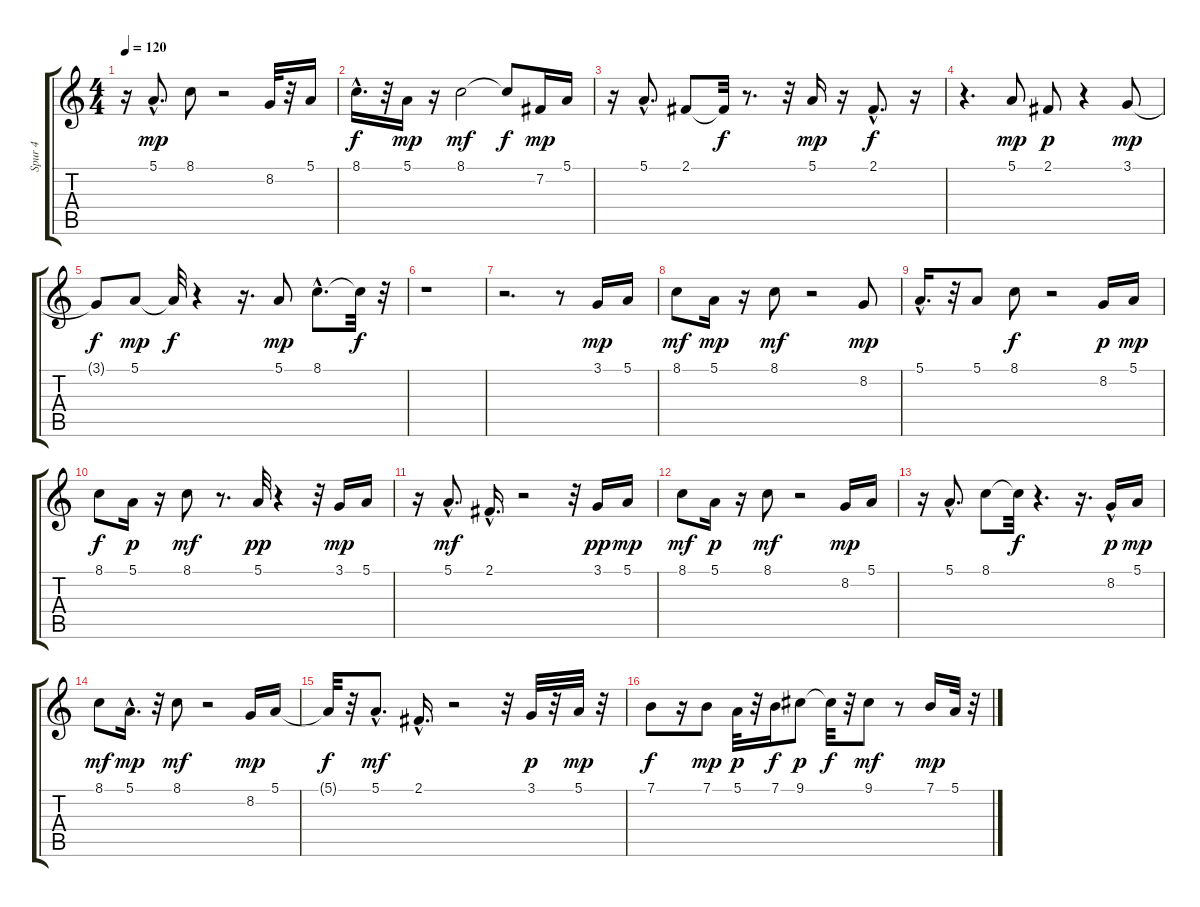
\track ("Spur 4" "Spur 4") {instrument lead1square}
\staff {score tabs}
\tuning (E4 B3 G3 D3 A2 E2) {hide}
\ts (4 4)
\tempo 120
\clef g2
\ks c
r.16{dy mp} 5.1{hac}.8{d} 8.1.8 r.2 8.2.32 r.32 5.1.16 |
8.1{hac}.16{d dy f} r.32 5.1.16{dy mp} r.16 8.1.2{dy mf} 8.1{t}.8{dy f} 7.2.16{dy mp} 5.1.16 |
r.16 5.1{hac}.8{d} 2.1.8 2.1{t}.32{dy f} r.8{d} r.32 5.1.16{dy mp} r.16 2.1{hac}.8{d dy f} r.16 |
r.4{d} 5.1.8{dy mp} 2.1.8{dy p} r.4 3.1.8{dy mp} |
3.1{t}.8{dy f} 5.1.8{dy mp} 5.1{t}.32{dy f} r.4 r.16{d} 5.1.8{dy mp} 8.1{hac}.8{d} 8.1{t}.32{dy f} r.32 |
r.1 |
r.2{d} r.8 3.1.16{dy mp} 5.1.16 |
8.1.8{dy mf} 5.1.16{dy mp} r.16 8.1.8{dy mf} r.2 8.2.8{dy mp} |
5.1{hac}.16{d} r.32 5.1.8 8.1.8{dy f} r.2 8.2.16{dy p} 5.1.16{dy mp} |
8.1.8{dy f} 5.1.16{dy p} r.16 8.1.8{dy mf} r.8{d} 5.1.32{dy pp} r.4 r.32 3.1.16{dy mp} 5.1.16 |
r.16 5.1{hac}.8{d dy mf} 2.1{hac}.16{d} r.2 r.32 3.1.16{dy pp} 5.1.16{dy mp} |
8.1.8{dy mf} 5.1.16{dy p} r.16 8.1.8{dy mf} r.2 8.2.16{dy mp} 5.1.16 |
r.16 5.1{hac}.8{d} 8.1.8 8.1{t}.32{dy f} r.4{d} r.16{d} 8.2{hac}.16{dy p} 5.1.16{dy mp} |
8.1.8{dy mf} 5.1{hac}.16{d dy mp} r.32 8.1.8{dy mf} r.2 8.2.16{dy mp} 5.1.16 |
5.1{t}.32{dy f} r.32 5.1{hac}.8{d dy mf} 2.1{hac}.16{d} r.2 r.32 3.1.32{dy p} r.32 5.1.32{dy mp} r.32 |
7.1.8{dy f} r.16 7.1.8{dy mp} 5.1.32{dy p} r.32 7.1.16{dy f} 9.1.8{dy p} 9.1{t}.32{dy f} r.32 9.1.8{dy mf} r.8 7.1.16{dy mp} 5.1.32 r.32
